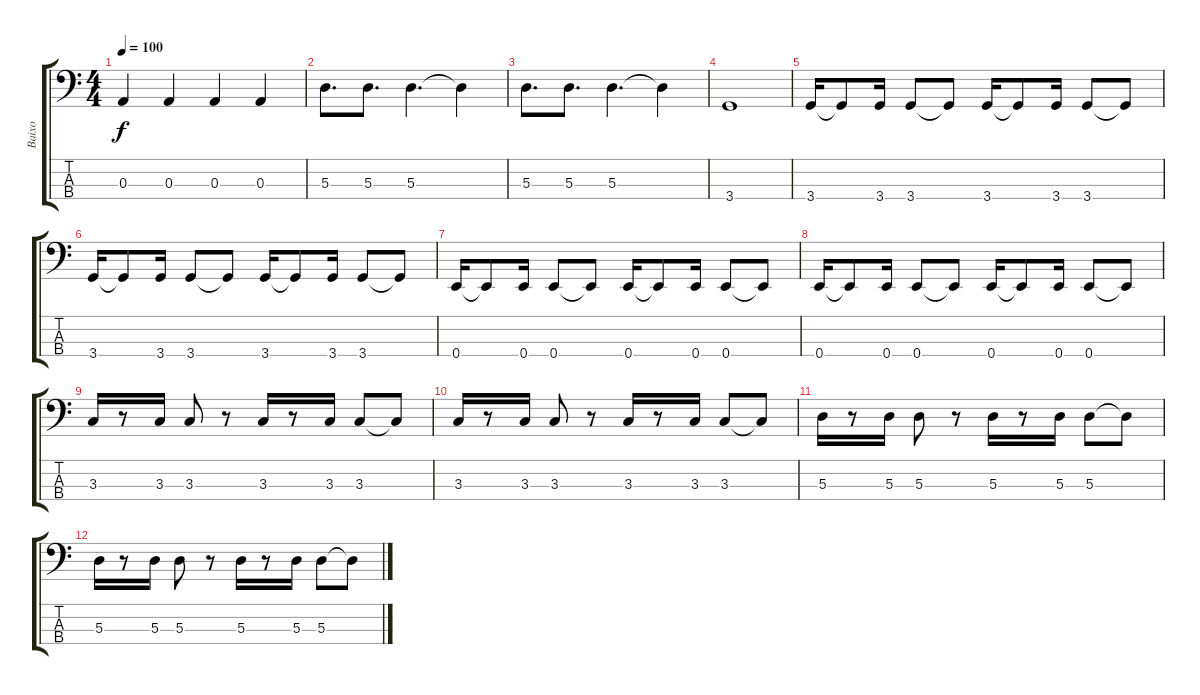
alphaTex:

\track ("Baixo" "Baixo") {instrument electricbassfinger}
\staff {score tabs}
\tuning (G2 D2 A1 E1) {hide}
\ts (4 4)
\tempo 100
\clef f4
\ks c
0.3.4{dy f} 0.3.4 0.3.4 0.3.4 |
5.3.8{d} 5.3.8{d} 5.3.4{d} 5.3{t}.4 |
5.3.8{d} 5.3.8{d} 5.3.4{d} 5.3{t}.4 |
3.4.1 |
3.4.16 3.4{t}.8 3.4.16 3.4.8 3.4{t}.8 3.4.16 3.4{t}.8 3.4.16 3.4.8 3.4{t}.8 |
3.4.16 3.4{t}.8 3.4.16 3.4.8 3.4{t}.8 3.4.16 3.4{t}.8 3.4.16 3.4.8 3.4{t}.8 |
0.4.16 0.4{t}.8 0.4.16 0.4.8 0.4{t}.8 0.4.16 0.4{t}.8 0.4.16 0.4.8 0.4{t}.8 |
0.4.16 0.4{t}.8 0.4.16 0.4.8 0.4{t}.8 0.4.16 0.4{t}.8 0.4.16 0.4.8 0.4{t}.8 |
3.3.16 r.8 3.3.16 3.3.8 r.8 3.3.16 r.8 3.3.16 3.3.8 3.3{t}.8 |
3.3.16 r.8 3.3.16 3.3.8 r.8 3.3.16 r.8 3.3.16 3.3.8 3.3{t}.8 |
5.3.16 r.8 5.3.16 5.3.8 r.8 5.3.16 r.8 5.3.16 5.3.8 5.3{t}.8 |
5.3.16 r.8 5.3.16 5.3.8 r.8 5.3.16 r.8 5.3.16 5.3.8 5.3{t}.8
